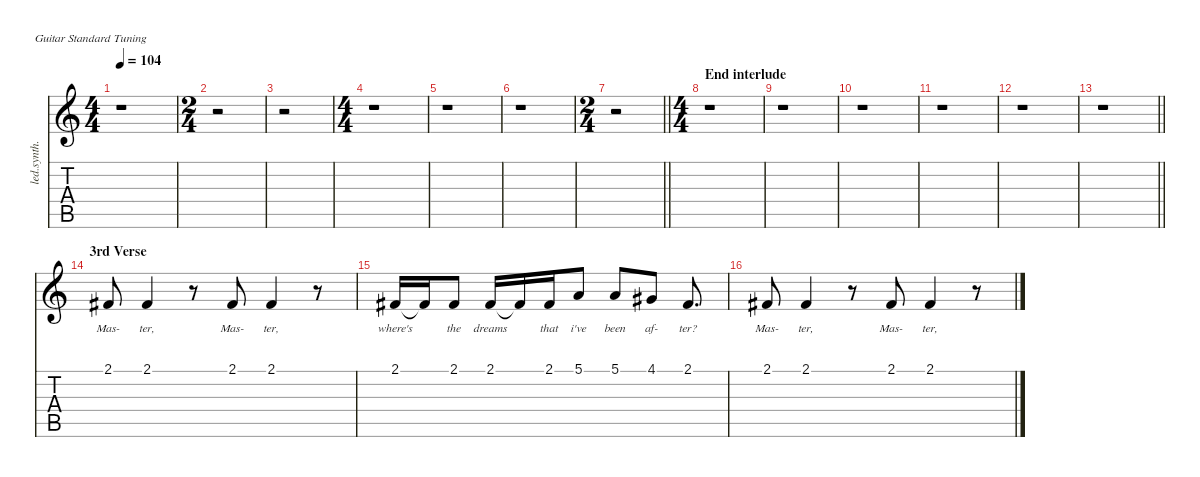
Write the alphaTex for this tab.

\defaultSystemsLayout 4
\hideDynamics
\bracketExtendMode nobrackets
\track ("James - Vocals" "led.synth.") {instrument lead6voice}
\staff {score tabs}
\tuning (E4 B3 G3 D3 A2 E2)
\ts (4 4)
\tempo 104
\clef g2
\ks c
r.1{dy f} |
\ts (2 4)
\beaming (8 2 2)
r.2 |
r.2 |
\ts (4 4)
\beaming (8 2 2 2 2)
r.1 |
r.1 |
r.1 |
\ts (2 4)
\beaming (8 2 2)
\barLineRight lightlight
r.2 |
\ts (4 4)
\beaming (8 2 2 2 2)
\section ("" "End interlude")
r.1 |
r.1 |
r.1 |
r.1 |
r.1 |
\barLineRight lightlight
r.1 |
\section ("" "3rd Verse")
2.1{acc #}.8{lyrics (0 "Mas-") lyrics (1 "") lyrics (2 "") lyrics (3 "") lyrics (4 "") dy fff} 2.1{acc #}.4{lyrics (0 "ter,") lyrics (1 "") lyrics (2 "") lyrics (3 "") lyrics (4 "")} r.8 2.1{acc #}.8{lyrics (0 "Mas-") lyrics (1 "") lyrics (2 "") lyrics (3 "") lyrics (4 "")} 2.1{acc #}.4{lyrics (0 "ter,") lyrics (1 "") lyrics (2 "") lyrics (3 "") lyrics (4 "")} r.8 |
2.1{acc #}.16{lyrics (0 "where's") lyrics (1 "") lyrics (2 "") lyrics (3 "") lyrics (4 "")} 2.1{t acc #}.16{dy f} 2.1{acc #}.8{lyrics (0 "the") lyrics (1 "") lyrics (2 "") lyrics (3 "") lyrics (4 "") dy fff} 2.1{acc #}.16{lyrics (0 "dreams") lyrics (1 "") lyrics (2 "") lyrics (3 "") lyrics (4 "")} 2.1{t acc #}.16{dy f} 2.1{acc #}.16{lyrics (0 "that") lyrics (1 "") lyrics (2 "") lyrics (3 "") lyrics (4 "") dy fff} 5.1.8{lyrics (0 "i've") lyrics (1 "") lyrics (2 "") lyrics (3 "") lyrics (4 "")} 5.1.8{lyrics (0 "been") lyrics (1 "") lyrics (2 "") lyrics (3 "") lyrics (4 "")} 4.1{acc #}.8{lyrics (0 "af-") lyrics (1 "") lyrics (2 "") lyrics (3 "") lyrics (4 "")} 2.1{acc #}.8{d lyrics (0 "ter?") lyrics (1 "") lyrics (2 "") lyrics (3 "") lyrics (4 "")} |
2.1{acc #}.8{lyrics (0 "Mas-") lyrics (1 "") lyrics (2 "") lyrics (3 "") lyrics (4 "")} 2.1{acc #}.4{lyrics (0 "ter,") lyrics (1 "") lyrics (2 "") lyrics (3 "") lyrics (4 "")} r.8 2.1{acc #}.8{lyrics (0 "Mas-") lyrics (1 "") lyrics (2 "") lyrics (3 "") lyrics (4 "")} 2.1{acc #}.4{lyrics (0 "ter,") lyrics (1 "") lyrics (2 "") lyrics (3 "") lyrics (4 "")} r.8
